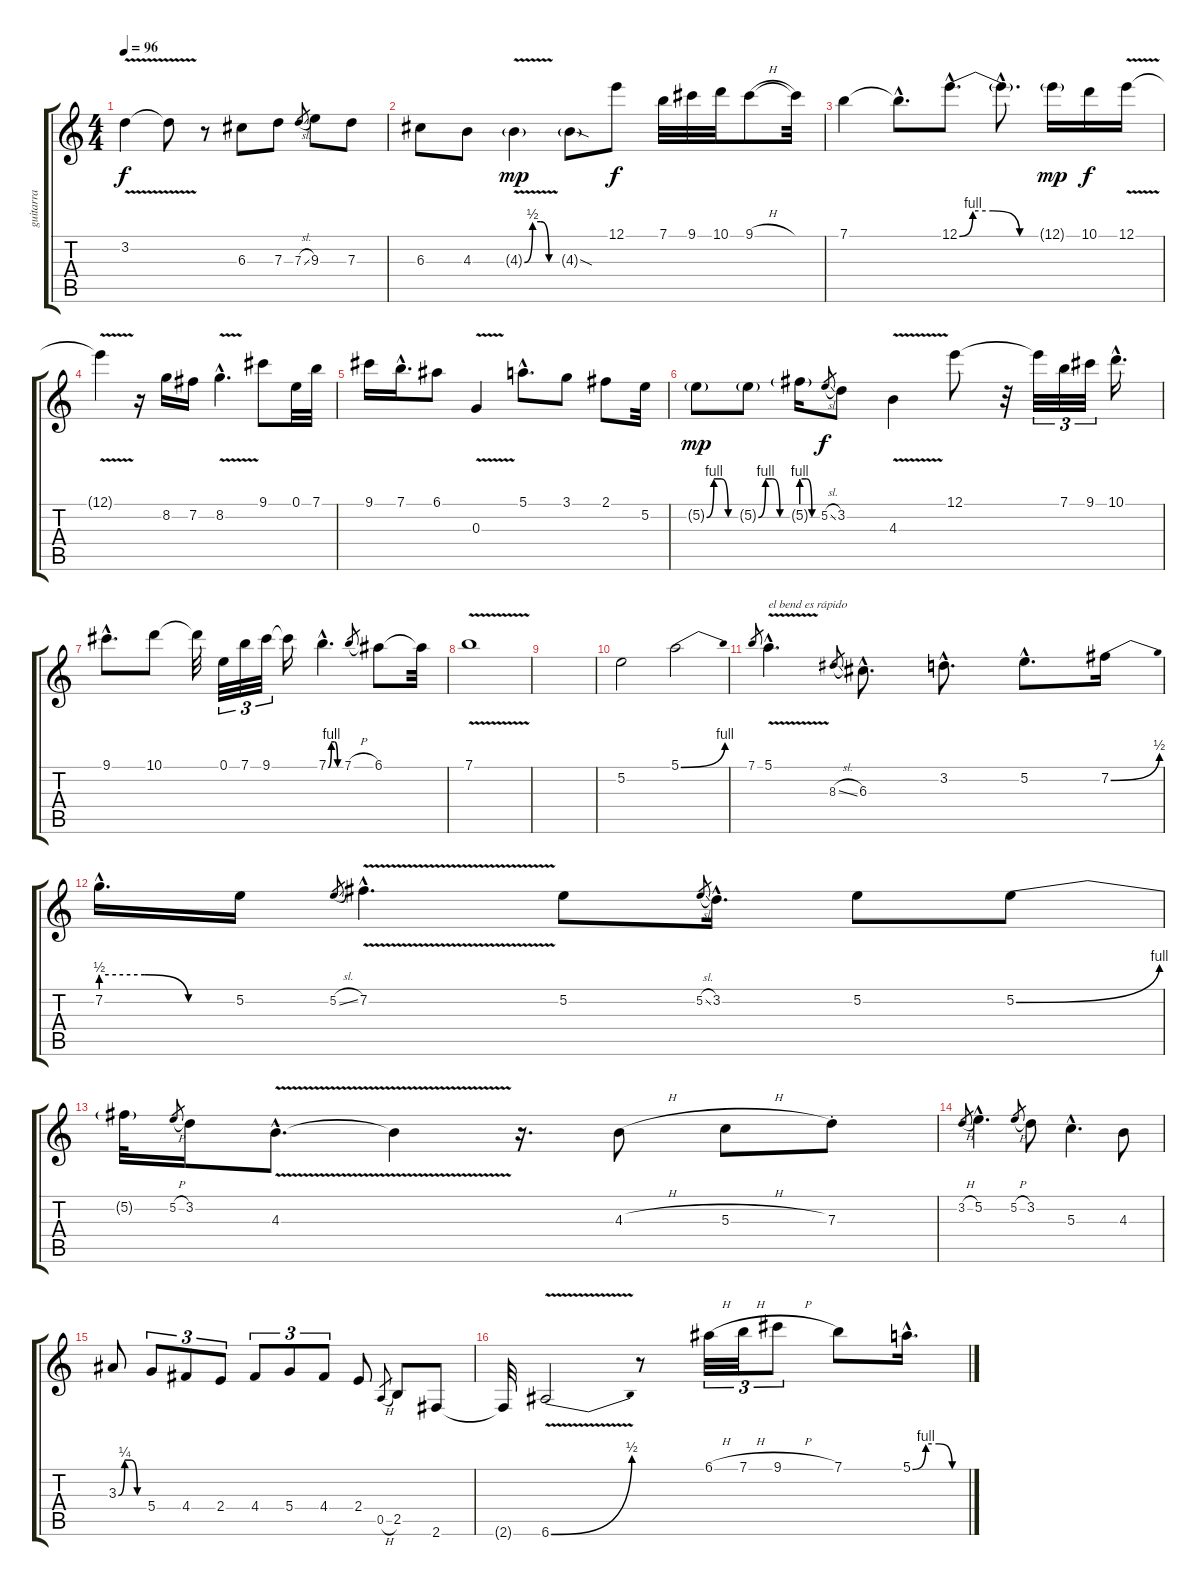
\track ("guitarra" "guitarra") {instrument overdrivenguitar}
\staff {score tabs}
\tuning (E4 B3 G3 D3 A2 E2) {hide}
\ts (4 4)
\tempo 96
\clef g2
\ks c
3.2{v}.4{dy f} 3.2{t}.8 r.8 6.3.8 7.3.8 7.3{sl}.8{gr} 9.3.8 7.3.8 |
6.3.8 4.3.8 4.3{be (custom 0 0 15 2 30 2 45 0 60 0) v g}.4{dy mp} 4.3{sod g}.8 12.1.8{dy f} 7.1.32 9.1.32 10.1.32 9.1{h}.8 9.1{t}.32 |
7.1.4 7.1{hac t}.8{d} 12.1{be (custom 0 0 10 4 25 4 45 0 60 0) hac}.8{d} 12.1{hac t}.8{d} 12.1{g}.16{dy mp} 10.1.16{dy f} 12.1{v}.16 |
12.1{t}.4 r.16 8.2.16 7.2.16 8.2{v hac}.4{d} 9.1.8 0.1.32 7.1.32 |
9.1.16 7.1{hac}.16{d} 6.1.8 0.3{v}.4 5.1{hac}.8{d} 3.1.8 2.1.8 5.2.32 |
5.2{be (custom 0 0 15 4 30 4 45 0 60 0) g}.8{dy mp} 5.2{be (custom 0 0 15 4 30 4 45 0 60 0) g}.8 5.2{be (custom 0 4 20 4 40 0 60 0) g}.16 5.2{sl}.8{gr dy f} 3.2.8 4.3{v}.4 12.1.8 r.32 12.1{t}.32{tu (3 2)} 7.1.32{tu (3 2)} 9.1.32{tu (3 2)} 10.1{hac}.16{d} |
9.1{hac}.8{d} 10.1.8 10.1{t}.32 0.1.32{tu (3 2)} 7.1.32{tu (3 2)} 9.1.32{tu (3 2)} 9.1{t}.16 7.1{be (custom 0 0 15 4 30 4 45 0 60 0) hac}.4{d} 7.1{h}.8{gr} 6.1.8 6.1{t}.32 |
7.1{v}.1 |
|
5.2.2 5.1{be (bend 0 0 60 4)}.2 |
7.1.8{gr} 5.1{v hac}.4{d txt "el bend es rápido"} 8.3{sl}.8{gr} 6.3{hac}.8{d} 3.2{hac}.8{d} 5.2{hac}.8{d} 7.2{be (bend 0 0 60 2)}.16 |
7.2{be (custom 0 2 20 2 40 0 60 0) hac}.16{d} 5.2.16 5.2{sl}.8{gr} 7.2{v hac}.4{d} 5.2.8 5.2{sl}.8{gr} 3.2{hac}.16{d} 5.2.8 5.2{be (bend 0 0 60 4)}.8 |
5.2{t}.32 5.2{h}.8{gr} 3.2.16 4.3{v hac}.8{d} 4.3{t}.4 r.16{d} 4.3{h}.8 5.3{h}.8 7.3{st}.8 |
3.2{h}.8{gr} 5.2{hac}.4{d} 5.2{h}.8{gr} 3.2.8 5.3{hac}.4{d} 4.3.8 |
3.3{be (custom 0 0 15 1 30 1 45 0 60 0)}.8 5.4.8{tu (3 2)} 4.4.8{tu (3 2)} 2.4.8{tu (3 2)} 4.4.8{tu (3 2)} 5.4.8{tu (3 2)} 4.4.8{tu (3 2)} 2.4.8 0.5{h}.8{gr} 2.5.8 2.6.8 |
2.6{t}.32 6.6{be (bend 0 0 60 2) v}.2 r.8 6.1{h}.32{tu (3 2)} 7.1{h}.32{tu (3 2)} 9.1{h}.8{tu (3 2)} 7.1.8 5.1{be (custom 0 0 15 4 30 4 45 0 60 0) hac}.16{d}
